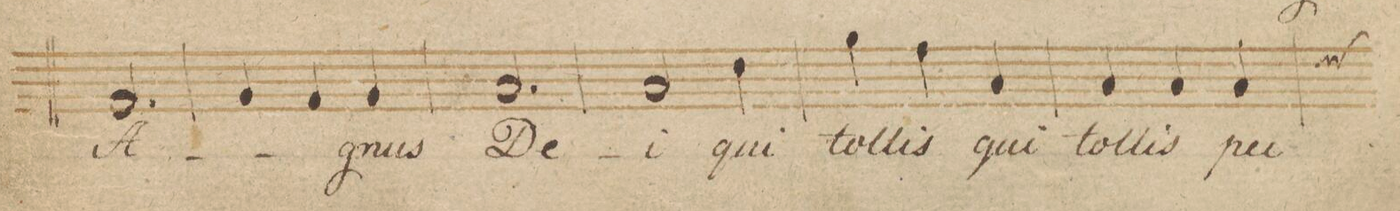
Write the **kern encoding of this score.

**kern	**text
*I"Tenore.	*
*clefC4	*
*k[b-]	*
*M3/4	*
2.E/	A-
=34	=34
4F/	.
4E/	.
4F/	-gnus
=35	=35
2.G/	De-
=36	=36
2G/	-i
4c\	qui
=37	=37
4f\	tol-
4e\	-lis
4G/	qui
=38	=38
4G/	tol-
4G/	-lis
4G/	pec-
*custos	*
=39	=39
*-	*-
